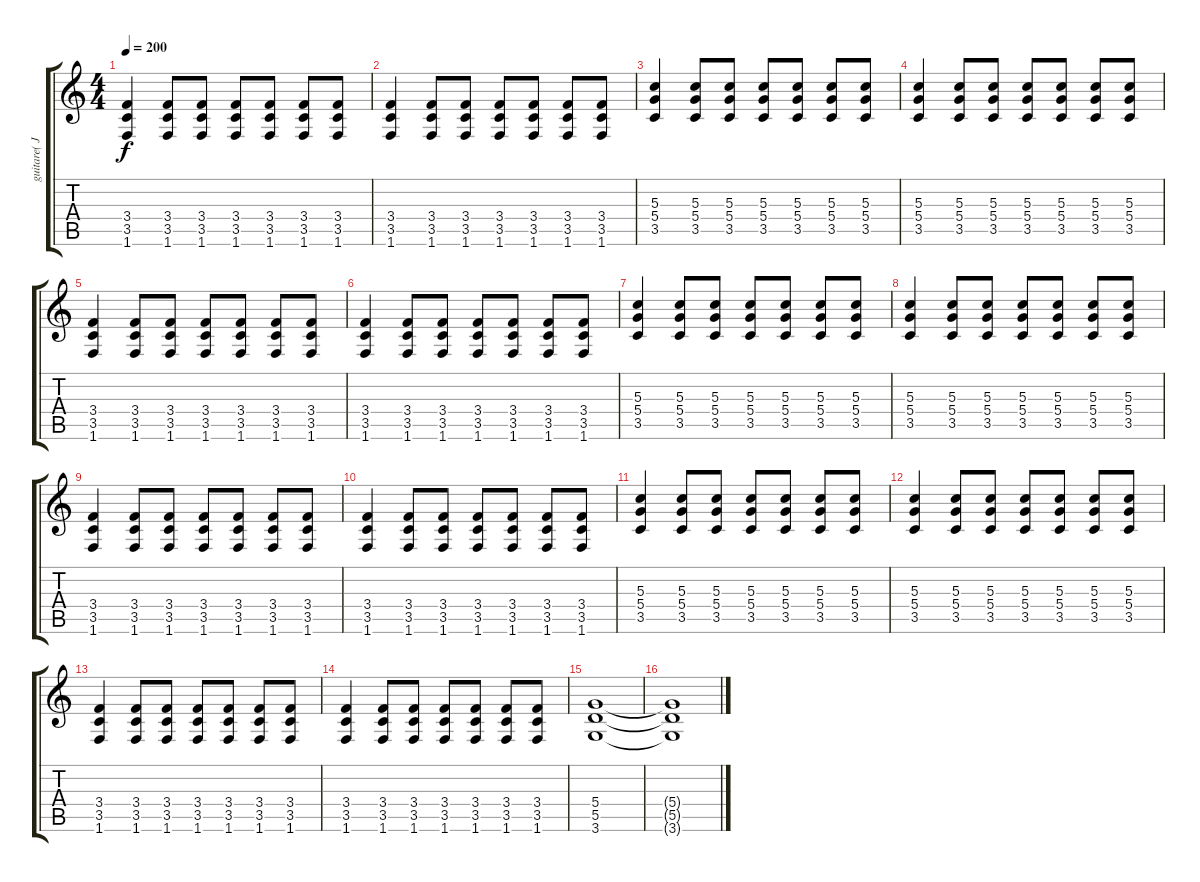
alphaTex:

\track ("guitare( Jake )" "guitare( J") {instrument distortionguitar}
\staff {score tabs}
\tuning (E4 B3 G3 D3 A2 E2) {hide}
\ts (4 4)
\tempo 200
\clef g2
\ks c
(3.4 3.5 1.6).4{dy f} (3.4 3.5 1.6).8 (3.4 3.5 1.6).8 (3.4 3.5 1.6).8 (3.4 3.5 1.6).8 (3.4 3.5 1.6).8 (3.4 3.5 1.6).8 |
(3.4 3.5 1.6).4 (3.4 3.5 1.6).8 (3.4 3.5 1.6).8 (3.4 3.5 1.6).8 (3.4 3.5 1.6).8 (3.4 3.5 1.6).8 (3.4 3.5 1.6).8 |
(5.3 5.4 3.5).4 (5.3 5.4 3.5).8 (5.3 5.4 3.5).8 (5.3 5.4 3.5).8 (5.3 5.4 3.5).8 (5.3 5.4 3.5).8 (5.3 5.4 3.5).8 |
(5.3 5.4 3.5).4 (5.3 5.4 3.5).8 (5.3 5.4 3.5).8 (5.3 5.4 3.5).8 (5.3 5.4 3.5).8 (5.3 5.4 3.5).8 (5.3 5.4 3.5).8 |
(3.4 3.5 1.6).4 (3.4 3.5 1.6).8 (3.4 3.5 1.6).8 (3.4 3.5 1.6).8 (3.4 3.5 1.6).8 (3.4 3.5 1.6).8 (3.4 3.5 1.6).8 |
(3.4 3.5 1.6).4 (3.4 3.5 1.6).8 (3.4 3.5 1.6).8 (3.4 3.5 1.6).8 (3.4 3.5 1.6).8 (3.4 3.5 1.6).8 (3.4 3.5 1.6).8 |
(5.3 5.4 3.5).4 (5.3 5.4 3.5).8 (5.3 5.4 3.5).8 (5.3 5.4 3.5).8 (5.3 5.4 3.5).8 (5.3 5.4 3.5).8 (5.3 5.4 3.5).8 |
(5.3 5.4 3.5).4 (5.3 5.4 3.5).8 (5.3 5.4 3.5).8 (5.3 5.4 3.5).8 (5.3 5.4 3.5).8 (5.3 5.4 3.5).8 (5.3 5.4 3.5).8 |
(3.4 3.5 1.6).4 (3.4 3.5 1.6).8 (3.4 3.5 1.6).8 (3.4 3.5 1.6).8 (3.4 3.5 1.6).8 (3.4 3.5 1.6).8 (3.4 3.5 1.6).8 |
(3.4 3.5 1.6).4 (3.4 3.5 1.6).8 (3.4 3.5 1.6).8 (3.4 3.5 1.6).8 (3.4 3.5 1.6).8 (3.4 3.5 1.6).8 (3.4 3.5 1.6).8 |
(5.3 5.4 3.5).4 (5.3 5.4 3.5).8 (5.3 5.4 3.5).8 (5.3 5.4 3.5).8 (5.3 5.4 3.5).8 (5.3 5.4 3.5).8 (5.3 5.4 3.5).8 |
(5.3 5.4 3.5).4 (5.3 5.4 3.5).8 (5.3 5.4 3.5).8 (5.3 5.4 3.5).8 (5.3 5.4 3.5).8 (5.3 5.4 3.5).8 (5.3 5.4 3.5).8 |
(3.4 3.5 1.6).4 (3.4 3.5 1.6).8 (3.4 3.5 1.6).8 (3.4 3.5 1.6).8 (3.4 3.5 1.6).8 (3.4 3.5 1.6).8 (3.4 3.5 1.6).8 |
(3.4 3.5 1.6).4 (3.4 3.5 1.6).8 (3.4 3.5 1.6).8 (3.4 3.5 1.6).8 (3.4 3.5 1.6).8 (3.4 3.5 1.6).8 (3.4 3.5 1.6).8 |
(5.4 5.5 3.6).1 |
(5.4{t} 5.5{t} 3.6{t}).1
